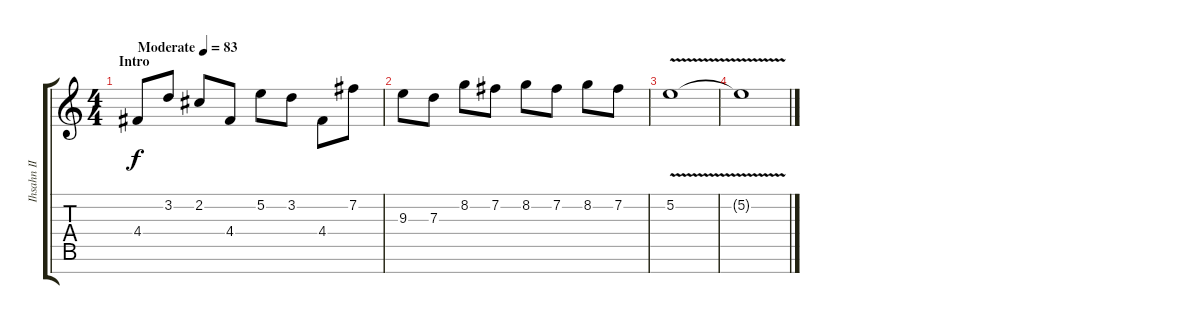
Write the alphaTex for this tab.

\track ("Ihsahn II" "Ihsahn II") {instrument overdrivenguitar}
\staff {score tabs}
\tuning (E4 B3 G3 D3 A2 E2 B1) {hide}
\ts (4 4)
\section ("" "Intro")
\tempo (83 "Moderate")
\clef g2
\ks c
4.4.8{dy f instrument overdrivenguitar} 3.2.8 2.2.8 4.4.8 5.2.8 3.2.8 4.4.8 7.2.8 |
9.3.8 7.3.8 8.2.8 7.2.8 8.2.8 7.2.8 8.2.8 7.2.8 |
5.2{v}.1{volume 3} |
5.2{v t}.1
